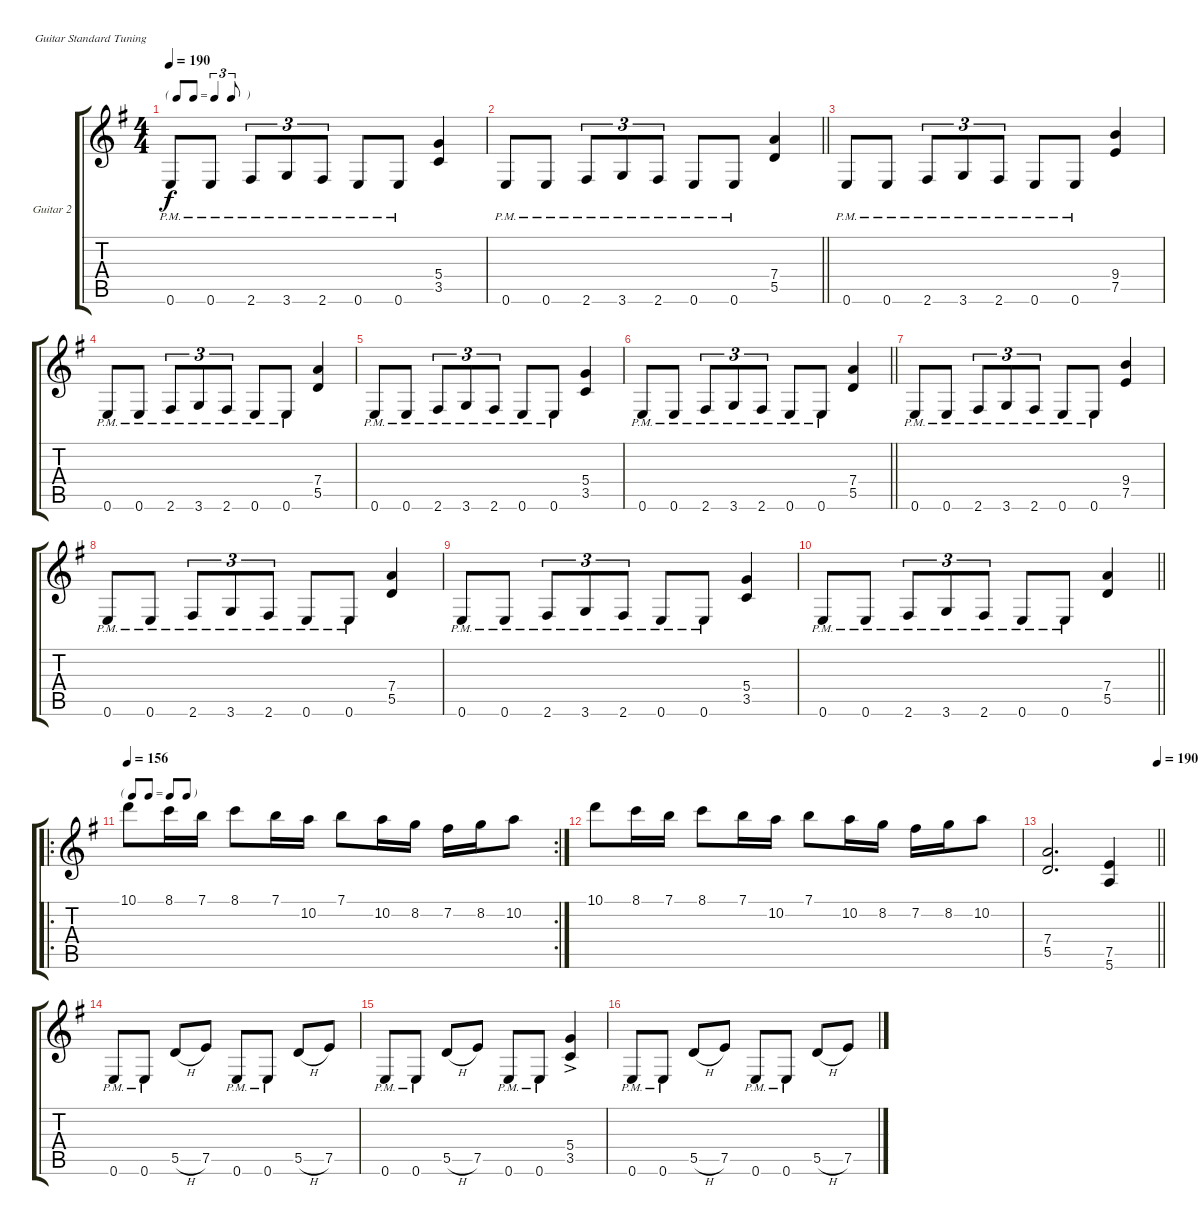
\bracketExtendMode groupsimilarinstruments
\firstSystemTrackNameOrientation horizontal
\otherSystemsTrackNameOrientation horizontal
\track ("Guitar 2" "Guitar 2") {instrument distortionguitar}
\staff {score tabs}
\tuning (E4 B3 G3 D3 A2 E2)
\ts (4 4)
\tf triplet8th
\tempo 190
\clef g2
\ks g
0.6{pm}.8{dy f} 0.6{pm}.8 2.6{pm}.8{tu (3 2)} 3.6{pm}.8{tu (3 2)} 2.6{pm}.8{tu (3 2)} 0.6{pm}.8 0.6{pm}.8 (5.4 3.5).4 |
\barLineRight lightlight
0.6{pm}.8 0.6{pm}.8 2.6{pm}.8{tu (3 2)} 3.6{pm}.8{tu (3 2)} 2.6{pm}.8{tu (3 2)} 0.6{pm}.8 0.6{pm}.8 (7.4 5.5).4 |
0.6{pm}.8 0.6{pm}.8 2.6{pm}.8{tu (3 2)} 3.6{pm}.8{tu (3 2)} 2.6{pm}.8{tu (3 2)} 0.6{pm}.8 0.6{pm}.8 (9.4 7.5).4 |
0.6{pm}.8 0.6{pm}.8 2.6{pm}.8{tu (3 2)} 3.6{pm}.8{tu (3 2)} 2.6{pm}.8{tu (3 2)} 0.6{pm}.8 0.6{pm}.8 (7.4 5.5).4 |
0.6{pm}.8 0.6{pm}.8 2.6{pm}.8{tu (3 2)} 3.6{pm}.8{tu (3 2)} 2.6{pm}.8{tu (3 2)} 0.6{pm}.8 0.6{pm}.8 (5.4 3.5).4 |
\barLineRight lightlight
0.6{pm}.8 0.6{pm}.8 2.6{pm}.8{tu (3 2)} 3.6{pm}.8{tu (3 2)} 2.6{pm}.8{tu (3 2)} 0.6{pm}.8 0.6{pm}.8 (7.4 5.5).4 |
0.6{pm}.8 0.6{pm}.8 2.6{pm}.8{tu (3 2)} 3.6{pm}.8{tu (3 2)} 2.6{pm}.8{tu (3 2)} 0.6{pm}.8 0.6{pm}.8 (9.4 7.5).4 |
0.6{pm}.8 0.6{pm}.8 2.6{pm}.8{tu (3 2)} 3.6{pm}.8{tu (3 2)} 2.6{pm}.8{tu (3 2)} 0.6{pm}.8 0.6{pm}.8 (7.4 5.5).4 |
0.6{pm}.8 0.6{pm}.8 2.6{pm}.8{tu (3 2)} 3.6{pm}.8{tu (3 2)} 2.6{pm}.8{tu (3 2)} 0.6{pm}.8 0.6{pm}.8 (5.4 3.5).4 |
\barLineRight lightlight
0.6{pm}.8 0.6{pm}.8 2.6{pm}.8{tu (3 2)} 3.6{pm}.8{tu (3 2)} 2.6{pm}.8{tu (3 2)} 0.6{pm}.8 0.6{pm}.8 (7.4 5.5).4 |
\ro
\rc 2
\tf none
\tempo 156
10.1.8 8.1.16 7.1.16 8.1.8 7.1.16 10.2.16 7.1.8 10.2.16 8.2.16 7.2.16 8.2.16 10.2.8 |
10.1.8 8.1.16 7.1.16 8.1.8 7.1.16 10.2.16 7.1.8 10.2.16 8.2.16 7.2.16 8.2.16 10.2.8 |
\tempo (190 1)
\barLineRight lightlight
(7.4 5.5).2{d} (7.5 5.6).4 |
0.6{pm}.8 0.6{pm}.8 5.5{h}.8 7.5.8 0.6{pm}.8 0.6{pm}.8 5.5{h}.8 7.5.8 |
0.6{pm}.8 0.6{pm}.8 5.5{h}.8 7.5.8 0.6{pm}.8 0.6{pm}.8 (5.4{ac} 3.5{ac}).4 |
0.6{pm}.8 0.6{pm}.8 5.5{h}.8 7.5.8 0.6{pm}.8 0.6{pm}.8 5.5{h}.8 7.5.8
